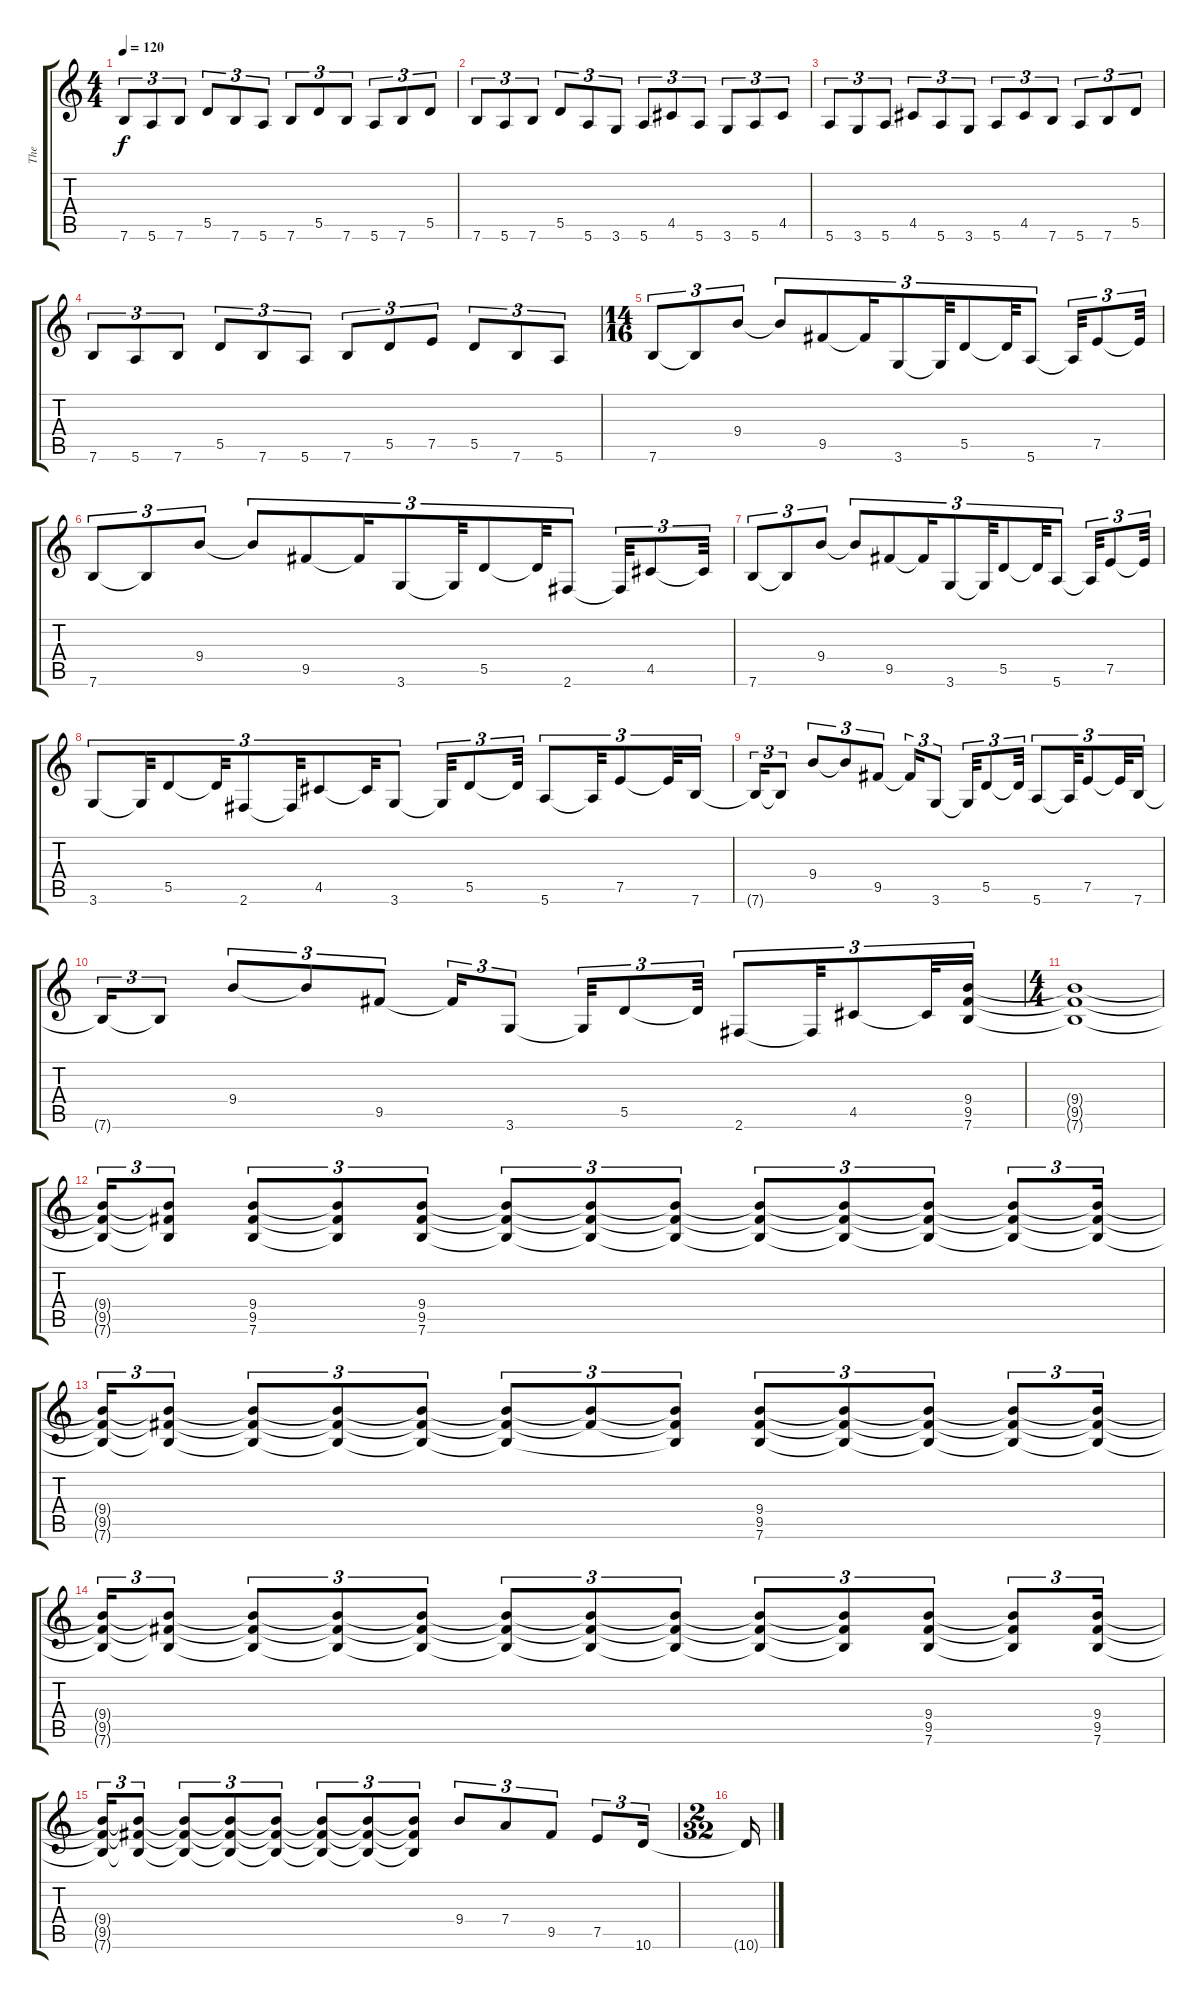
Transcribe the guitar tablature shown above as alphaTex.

\track ("The" "The") {instrument overdrivenguitar}
\staff {score tabs}
\tuning (E4 B3 G3 D3 A2 E2) {hide}
\ts (4 4)
\tempo 120
\clef g2
\ks c
7.6.8{tu (3 2) dy f} 5.6.8{tu (3 2)} 7.6.8{tu (3 2)} 5.5.8{tu (3 2)} 7.6.8{tu (3 2)} 5.6.8{tu (3 2)} 7.6.8{tu (3 2)} 5.5.8{tu (3 2)} 7.6.8{tu (3 2)} 5.6.8{tu (3 2)} 7.6.8{tu (3 2)} 5.5.8{tu (3 2)} |
7.6.8{tu (3 2)} 5.6.8{tu (3 2)} 7.6.8{tu (3 2)} 5.5.8{tu (3 2)} 5.6.8{tu (3 2)} 3.6.8{tu (3 2)} 5.6.8{tu (3 2)} 4.5.8{tu (3 2)} 5.6.8{tu (3 2)} 3.6.8{tu (3 2)} 5.6.8{tu (3 2)} 4.5.8{tu (3 2)} |
5.6.8{tu (3 2)} 3.6.8{tu (3 2)} 5.6.8{tu (3 2)} 4.5.8{tu (3 2)} 5.6.8{tu (3 2)} 3.6.8{tu (3 2)} 5.6.8{tu (3 2)} 4.5.8{tu (3 2)} 7.6.8{tu (3 2)} 5.6.8{tu (3 2)} 7.6.8{tu (3 2)} 5.5.8{tu (3 2)} |
7.6.8{tu (3 2)} 5.6.8{tu (3 2)} 7.6.8{tu (3 2)} 5.5.8{tu (3 2)} 7.6.8{tu (3 2)} 5.6.8{tu (3 2)} 7.6.8{tu (3 2)} 5.5.8{tu (3 2)} 7.5.8{tu (3 2)} 5.5.8{tu (3 2)} 7.6.8{tu (3 2)} 5.6.8{tu (3 2)} |
\ts (14 16)
7.6.8{tu (3 2)} 7.6{t}.8{tu (3 2)} 9.4.8{tu (3 2)} 9.4{t}.8{tu (3 2)} 9.5.8{tu (3 2)} 9.5{t}.16{tu (3 2)} 3.6.8{tu (3 2)} 3.6{t}.32{tu (3 2)} 5.5.8{tu (3 2)} 5.5{t}.32{tu (3 2)} 5.6.8{tu (3 2)} 5.6{t}.32{tu (3 2)} 7.5.8{tu (3 2)} 7.5{t}.32{tu (3 2)} |
7.6.8{tu (3 2)} 7.6{t}.8{tu (3 2)} 9.4.8{tu (3 2)} 9.4{t}.8{tu (3 2)} 9.5.8{tu (3 2)} 9.5{t}.16{tu (3 2)} 3.6.8{tu (3 2)} 3.6{t}.32{tu (3 2)} 5.5.8{tu (3 2)} 5.5{t}.32{tu (3 2)} 2.6.8{tu (3 2)} 2.6{t}.32{tu (3 2)} 4.5.8{tu (3 2)} 4.5{t}.32{tu (3 2)} |
7.6.8{tu (3 2)} 7.6{t}.8{tu (3 2)} 9.4.8{tu (3 2)} 9.4{t}.8{tu (3 2)} 9.5.8{tu (3 2)} 9.5{t}.16{tu (3 2)} 3.6.8{tu (3 2)} 3.6{t}.32{tu (3 2)} 5.5.8{tu (3 2)} 5.5{t}.32{tu (3 2)} 5.6.8{tu (3 2)} 5.6{t}.32{tu (3 2)} 7.5.8{tu (3 2)} 7.5{t}.32{tu (3 2)} |
3.6.8{tu (3 2)} 3.6{t}.32{tu (3 2)} 5.5.8{tu (3 2)} 5.5{t}.32{tu (3 2)} 2.6.8{tu (3 2)} 2.6{t}.32{tu (3 2)} 4.5.8{tu (3 2)} 4.5{t}.32{tu (3 2)} 3.6.8{tu (3 2)} 3.6{t}.32{tu (3 2)} 5.5.8{tu (3 2)} 5.5{t}.32{tu (3 2)} 5.6.8{tu (3 2)} 5.6{t}.32{tu (3 2)} 7.5.8{tu (3 2)} 7.5{t}.32{tu (3 2)} 7.6.16{tu (3 2)} |
7.6{t}.16{tu (3 2)} 7.6{t}.8{tu (3 2)} 9.4.8{tu (3 2)} 9.4{t}.8{tu (3 2)} 9.5.8{tu (3 2)} 9.5{t}.16{tu (3 2)} 3.6.8{tu (3 2)} 3.6{t}.32{tu (3 2)} 5.5.8{tu (3 2)} 5.5{t}.32{tu (3 2)} 5.6.8{tu (3 2)} 5.6{t}.32{tu (3 2)} 7.5.8{tu (3 2)} 7.5{t}.32{tu (3 2)} 7.6.16{tu (3 2)} |
7.6{t}.16{tu (3 2)} 7.6{t}.8{tu (3 2)} 9.4.8{tu (3 2)} 9.4{t}.8{tu (3 2)} 9.5.8{tu (3 2)} 9.5{t}.16{tu (3 2)} 3.6.8{tu (3 2)} 3.6{t}.32{tu (3 2)} 5.5.8{tu (3 2)} 5.5{t}.32{tu (3 2)} 2.6.8{tu (3 2)} 2.6{t}.32{tu (3 2)} 4.5.8{tu (3 2)} 4.5{t}.32{tu (3 2)} (9.4 9.5 7.6).16{tu (3 2)} |
\ts (4 4)
(9.4{t} 9.5{t} 7.6{t}).1 |
(9.4{t} 9.5{t} 7.6{t}).16{tu (3 2)} (9.4{t} 9.5{t} 7.6{t}).8{tu (3 2)} (9.4 9.5 7.6).8{tu (3 2)} (9.4{t} 9.5{t} 7.6{t}).8{tu (3 2)} (9.4 9.5 7.6).8{tu (3 2)} (9.4{t} 9.5{t} 7.6{t}).8{tu (3 2)} (9.4{t} 9.5{t} 7.6{t}).8{tu (3 2)} (9.4{t} 9.5{t} 7.6{t}).8{tu (3 2)} (9.4{t} 9.5{t} 7.6{t}).8{tu (3 2)} (9.4{t} 9.5{t} 7.6{t}).8{tu (3 2)} (9.4{t} 9.5{t} 7.6{t}).8{tu (3 2)} (9.4{t} 9.5{t} 7.6{t}).8{tu (3 2)} (9.4{t} 9.5{t} 7.6{t}).16{tu (3 2)} |
(9.4{t} 9.5{t} 7.6{t}).16{tu (3 2)} (9.4{t} 9.5{t} 7.6{t}).8{tu (3 2)} (9.4{t} 9.5{t} 7.6{t}).8{tu (3 2)} (9.4{t} 9.5{t} 7.6{t}).8{tu (3 2)} (9.4{t} 9.5{t} 7.6{t}).8{tu (3 2)} (9.4{t} 9.5{t} 7.6{t}).8{tu (3 2)} (9.4{t} 9.5{t}).8{tu (3 2)} (9.4{t} 9.5{t} 7.6{t}).8{tu (3 2)} (9.4 9.5 7.6).8{tu (3 2)} (9.4{t} 9.5{t} 7.6{t}).8{tu (3 2)} (9.4{t} 9.5{t} 7.6{t}).8{tu (3 2)} (9.4{t} 9.5{t} 7.6{t}).8{tu (3 2)} (9.4{t} 9.5{t} 7.6{t}).16{tu (3 2)} |
(9.4{t} 9.5{t} 7.6{t}).16{tu (3 2)} (9.4{t} 9.5{t} 7.6{t}).8{tu (3 2)} (9.4{t} 9.5{t} 7.6{t}).8{tu (3 2)} (9.4{t} 9.5{t} 7.6{t}).8{tu (3 2)} (9.4{t} 9.5{t} 7.6{t}).8{tu (3 2)} (9.4{t} 9.5{t} 7.6{t}).8{tu (3 2)} (9.4{t} 9.5{t} 7.6{t}).8{tu (3 2)} (9.4{t} 9.5{t} 7.6{t}).8{tu (3 2)} (9.4{t} 9.5{t} 7.6{t}).8{tu (3 2)} (9.4{t} 9.5{t} 7.6{t}).8{tu (3 2)} (9.4 9.5 7.6).8{tu (3 2)} (9.4{t} 9.5{t} 7.6{t}).8{tu (3 2)} (9.4 9.5 7.6).16{tu (3 2)} |
(9.4{t} 9.5{t} 7.6{t}).16{tu (3 2)} (9.4{t} 9.5{t} 7.6{t}).8{tu (3 2)} (9.4{t} 9.5{t} 7.6{t}).8{tu (3 2)} (9.4{t} 9.5{t} 7.6{t}).8{tu (3 2)} (9.4{t} 9.5{t} 7.6{t}).8{tu (3 2)} (9.4{t} 9.5{t} 7.6{t}).8{tu (3 2)} (9.4{t} 9.5{t} 7.6{t}).8{tu (3 2)} (9.4{t} 9.5{t} 7.6{t}).8{tu (3 2)} 9.4.8{tu (3 2)} 7.4.8{tu (3 2)} 9.5.8{tu (3 2)} 7.5.8{tu (3 2)} 10.6.16{tu (3 2)} |
\ts (2 32)
10.6{t}.16
